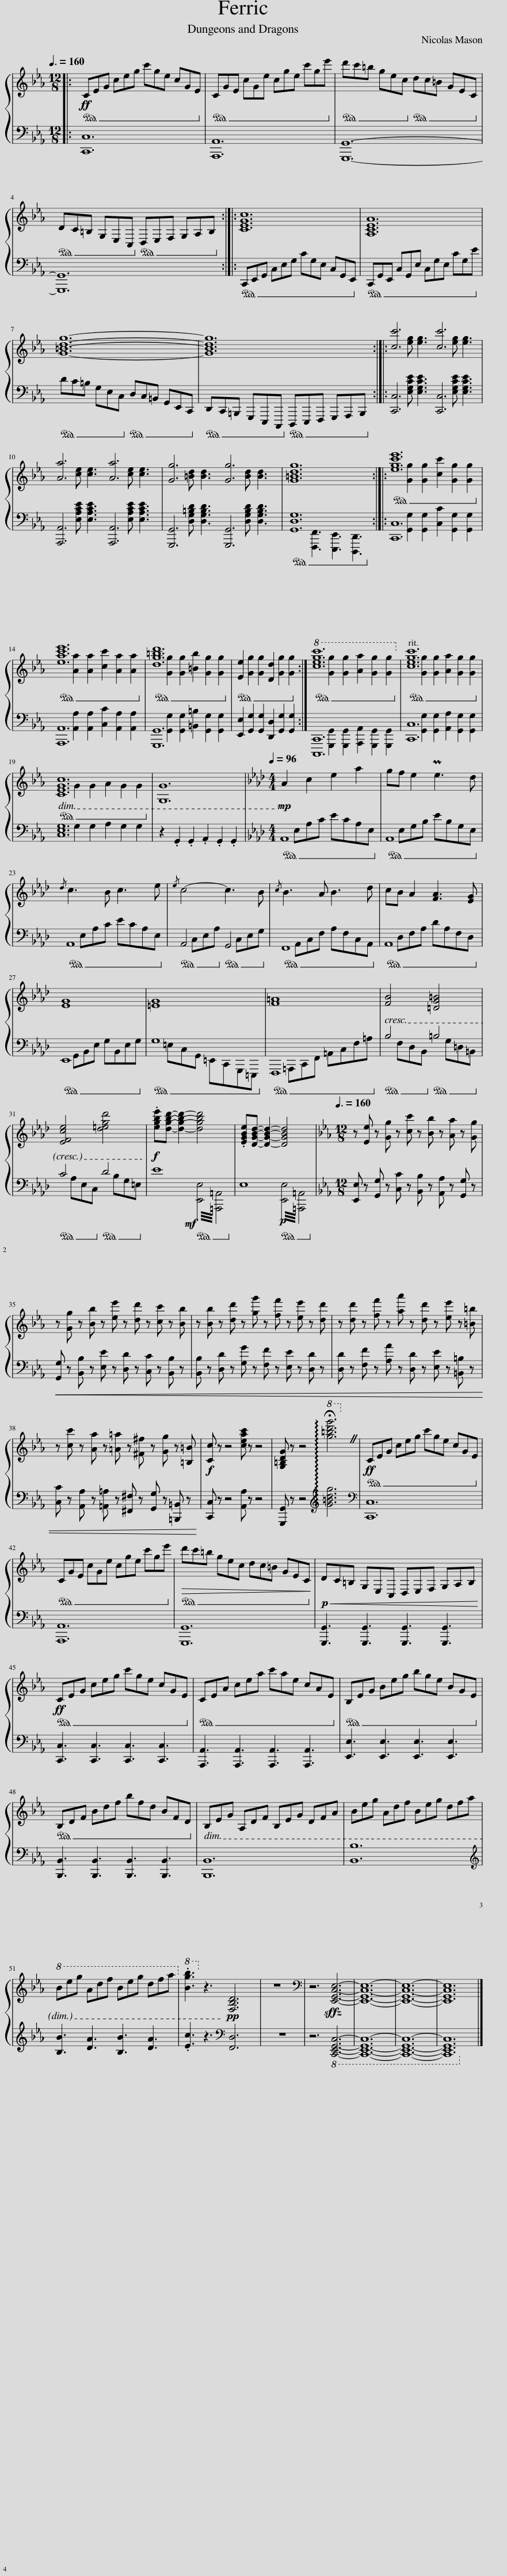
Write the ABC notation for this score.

X:1
%%score { ( 1 3 ) | ( 2 4 ) }
L:1/8
Q:3/8=160
M:12/8
I:linebreak $
K:Eb
V:1 treble
V:3 treble
V:2 bass
V:4 bass
V:1
|:!ff!!ped! CEG ceg c'ge cGE!ped-up! |!ped! CGE cGe cge c'ge'!ped-up! |!ped! d'c'=b gec!ped-up!!ped! dc=B GEC!ped-up! |$!ped! DC=B, G,E,C,!ped-up!!ped! D,E,F, G,A,B,!ped-up! :: [CEGc]12!ped!!ped-up! | %5
 [A,CEA]12!ped!!ped-up! |$ [G=Bdg]12-!ped!!ped-up!!ped!!ped-up! | [GBdg]12!ped!!ped-up!!ped!!ped-up! :: [cc']6 [cc']6 |$ [Aa]6 [Aa]6 | %10
 [Gg]6 [Gg]6 | [G=Bdg]12!ped!!ped-up! ::!ped! [egc'e']12!ped-up! |$!ped! [eac'e']12!ped-up! |!ped! [dg=bd']12!ped-up! | %15
!ped! [Ee]2 [Gg]2 [Gg]2 [Dd]2 [Gg]2 [Gg]2!ped-up! :|!8va(!!ped! [c'e'g'c'']12!8va)!!ped-up! |[Q:3/8=160]!ped! [cegc']12[Q:3/8=159][Q:3/8=157][Q:3/8=155][Q:3/8=153][Q:3/8=151]!ped-up! |$[Q:3/8=148]!ped! [CEGc]12[Q:3/8=145][Q:3/8=142][Q:3/8=138][Q:3/8=135][Q:3/8=131]!ped-up! |[Q:3/8=127] [G,G]12[Q:3/8=123][Q:3/8=118][Q:3/8=114][Q:3/8=109][Q:3/8=104] | %20
[K:Ab][M:4/4][Q:1/4=96]!mp! A2!ped! c2 e2 a2!ped-up! | g!ped!f e2 Pe3 d!ped-up! |${/d} c3!ped! B c3 e!ped-up! |{/e} c4-!ped! c3!ped-up!!ped! B!ped-up! |{/c} B3!ped! A B3 d!ped-up! | %25
 c!ped!B A2 [FA]3 [EG]!ped-up! |$ [EG]8!ped!!ped-up! | [=EG]8!ped!!ped-up! | [F=A]8!ped!!ped-up! | [FB]4!ped! [=DG=B]4!ped-up!!ped!!ped-up! |$ %30
 [EFce]4!ped! [d=egd']4!ped-up!!ped!!ped-up! |!f! .[egbe'][dgbd']- [dgbd']2- [dgbd']4!ped!!ped-up! | .[EGBe][DGBd]- [DGBd]2- [DGBd]4!ped!!ped-up! |[K:Eb][M:12/8][Q:3/8=160] z [Ee] z [Gg] z [cc'] z [Bb] z [Aa] z [Gg] |$ z [Gg] z [Bb] z [ee'] z [dd'] z [cc'] z [Bb] | %35
 z [Bb] z [dd'] z [gg'] z [ff'] z [ee'] z [dd'] | z [dd'] z [ff'] z [aa'] z [dd'] z [ee'] z [=B=b] |$ z [cc'] z [Aa] z [=A=a] z [^F^f] z [Gg] z [=B,=B] |!f! [Cc] z z4 [ceac'] z z4 | [G,=B,DG] z z4!8va(! !arpeggio!!fermata![g'=b'd''g'']6!8va)! | %40
!ff!!ped! CEG ceg c'ge cGE!ped-up! |$!ped! CGE cGe cge c'ge'!ped-up! |!>(!!ped! d'c'=b gec dc=B GEC!>)!!ped-up! |!p!!<(! DC=B, G,E,C, D,E,F, G,A,B,!<)! |$!ff!!ped! CEG ceg c'ge cGE!ped-up! | %45
!ped! CEA cea c'ae cAE!ped-up! |!ped! B,EG Beg bge BGE!ped-up! |$!ped! B,DF Bdf bfd BFD!ped-up! | B,EG A,DF B,EG DFA | Beg Adf Beg dfa |$ %50
!8va(! be'g' ad'f' be'g' d'f'a'!8va)! |!8va(! .[bg'b']3!8va)! z3!pp! [F,B,D]6 | z12 |[K:bass] z6 [E,,G,,C,E,]6- | [E,,G,,C,E,]12- | %55
 [E,,G,,C,E,]12- | [E,,G,,C,E,]12 |] %57
V:2
|: [C,,C,]12 | [A,,,A,,]12 | [G,,,G,,]12- |$ [G,,,G,,]12 :: C,,E,,G,, C,E,G, CG,E, C,G,,E,, | %5
 C,,G,,E,, C,G,,E, C,G,E, CG,E |$ DC=B, G,E,C, D,C,=B,, G,,E,,C,, | D,,C,,=B,,, G,,,E,,,C,,, D,,,E,,,F,,, G,,,A,,,B,,, :: [C,,C,]6 [C,,C,]6 |$ [A,,,A,,]6 [A,,,A,,]6 | %10
 [G,,,G,,]6 [G,,,G,,]6 | [G,,D,G,]12 :: [C,,C,]12 |$ [A,,,A,,]12 | [G,,,G,,]12 | %15
 [E,,E,]2 [G,,G,]2 [G,,G,]2 [D,,D,]2 [G,,G,]2 [G,,G,]2 :| [C,,,C,,]12 | [C,,C,]12 |$ [C,E,G,]12 | z2 .G,,2 .G,,2 .A,,2 .G,,2 .G,,2 | %20
[K:Ab][M:4/4] A,,8 | A,,8 |$ A,,8 | A,,4 G,,4 | F,,8 | %25
 A,,8 |$ E,,8 | G,8 | F,,,8 | B,4 =B,4 |$ %30
 C4 D4 | E8 | E,8 |[K:Eb][M:12/8] [E,,E,] z [G,,G,] z [C,C] z [B,,B,] z [A,,A,] z [G,,G,] z |$!<(! [G,,G,] z [B,,B,] z [E,E] z [D,D] z [C,C] z [B,,B,] z | %35
 [B,,B,] z [D,D] z [G,G] z [F,F] z [E,E] z [D,D] z | [D,D] z [F,F] z [A,A] z [D,D] z [E,E] z [=B,,=B,] z |$ [C,C] z [A,,A,] z [=A,,=A,] z [^F,,^F,] z [G,,G,] z [=B,,,=B,,] z!<)! | [C,,C,] z z4 [A,,A,] z z4 | [G,,,G,,] z z4[K:treble] [G=Bdg]6 | %40
[K:bass] [C,,C,]12 |$ [A,,,A,,]12 | [G,,,G,,]12 | [G,,,G,,]3 [G,,,G,,]3 [G,,,G,,]3 [G,,,G,,]3 |$ [C,,C,]3 [C,,C,]3 [C,,C,]3 [C,,C,]3 | %45
 [A,,,A,,]3 [A,,,A,,]3 [A,,,A,,]3 [A,,,A,,]3 | [E,,E,]3 [E,,E,]3 [E,,E,]3 [E,,E,]3 |$ [B,,,B,,]3 [B,,,B,,]3 [B,,,B,,]3 [B,,,B,,]3 | [B,,,B,,]12 | [B,,B,]12 |$ %50
[K:treble] [B,B]3 [DA]3 [B,B]3 [DA]3 | .[Ec]3 z3[K:bass] [F,,D,]6 | z12 | z6!8vb(! [C,,,E,,,G,,,C,,]6- | [C,,,E,,,G,,,C,,]12- | %55
 [C,,,E,,,G,,,C,,]12- | [C,,,E,,,G,,,C,,]12!8vb)! |] %57
V:3
|: x12 | x12 | x12 |$ x12 :: x12 | %5
 x12 |$ x12 | x12 :: x2 [eg] [eg]3 x2 [eg] [eg]3 |$ x2 [ce] [ce]3 x2 [ce] [ce]3 | %10
 x2 [=Bd] [Bd]3 x2 [Bd] [Bd]3 | x12 :: x2 [Gg]2 [Gg]2 [cc']2 [Gg]2 [Gg]2 |$ x2 [Aa]2 [Aa]2 [cc']2 [Aa]2 [Aa]2 | x2 [Gg]2 [Gg]2 [=B=b]2 [Gg]2 [Gg]2 | %15
 x12 :|!8va(! x2 [gg']2 [gg']2 [aa']2 [gg']2 [gg']2!8va)! | x2 [Gg]2 [Gg]2 [Aa]2 [Gg]2 [Gg]2 |$ x2 G2 G2 A2 G2 G2 | x12 | %20
[K:Ab][M:4/4] x8 | x8 |$ x8 | x8 | x8 | %25
 x8 |$ x8 | x8 | x8 | x8 |$ %30
 x8 | x8 | x8 |[K:Eb][M:12/8] x12 |$ x12 | %35
 x12 | x12 |$ x12 | x12 | x6!8va(! x6!8va)! | %40
 x12 |$ x12 | x12 | x12 |$ x12 | %45
 x12 | x12 |$ x12 | x12 | x12 |$ %50
!8va(! x12!8va)! |!8va(! x3!8va)! x9 | x12 |[K:bass] x12 | x12 | %55
 x12 | x12 |] %57
V:4
|: x12 | x12 | x12 |$ x12 :: x12 | %5
 x12 |$ x12 | x12 :: x2 [E,G,CE] [E,G,CE]3 x2 [E,G,CE] [E,G,CE]3 |$ x2 [E,A,CE] [E,A,CE]3 x2 [E,A,CE] [E,A,CE]3 | %10
 x2 [D,G,=B,D] [D,G,B,D]3 x2 [D,G,B,D] [D,G,B,D]3 | x3 [F,,,F,,]3 [E,,,E,,]3 [D,,,D,,]3 :: x2 [G,,G,]2 [G,,G,]2 [C,C]2 [G,,G,]2 [G,,G,]2 |$ x2 [A,,A,]2 [A,,A,]2 [C,C]2 [A,,A,]2 [A,,A,]2 | x2 [G,,G,]2 [G,,G,]2 [=B,,=B,]2 [G,,G,]2 [G,,G,]2 | %15
 x12 :| x2 [G,,,G,,]2 [G,,,G,,]2 [A,,,A,,]2 [G,,,G,,]2 [G,,,G,,]2 | x2 [G,,G,]2 [G,,G,]2 [A,,A,]2 [G,,G,]2 [G,,G,]2 |$ x2 G,2 G,2 A,2 G,2 G,2 | x12 | %20
[K:Ab][M:4/4] x E,A,C ECA,E, | x E,G,B, EB,G,E, |$ x E,A,C ECA,E, | x C,E,A, x C,E,G, | x A,,C,F, A,F,C,A,, | %25
 x D,F,A, DA,F,D, |$ x G,,B,,E, G,B,,E,G, | x =E,C,G,, =E,,C,,G,,,=E,,, | x =A,,,C,,F,, =A,,C,F,=A, | x F,D,B,, x G,=D,=B,, |$ %30
 x A,E,C, x B,G,=E, | x4!mf! !///-![E,,E,]2 [=A,,,=A,,]2 | x4!p! !///-![E,,E,]2 [=A,,,=A,,]2 |[K:Eb][M:12/8] x12 |$ x12 | %35
 x12 | x12 |$ x12 | x12 | x6[K:treble] x6 | %40
[K:bass] x12 |$ x12 | x12 | x12 |$ x12 | %45
 x12 | x12 |$ x12 | x12 | x12 |$ %50
[K:treble] x12 | x6[K:bass] x6 | x12 | x6!8vb(! x6 | x12 | %55
 x12 | x12!8vb)! |] %57
